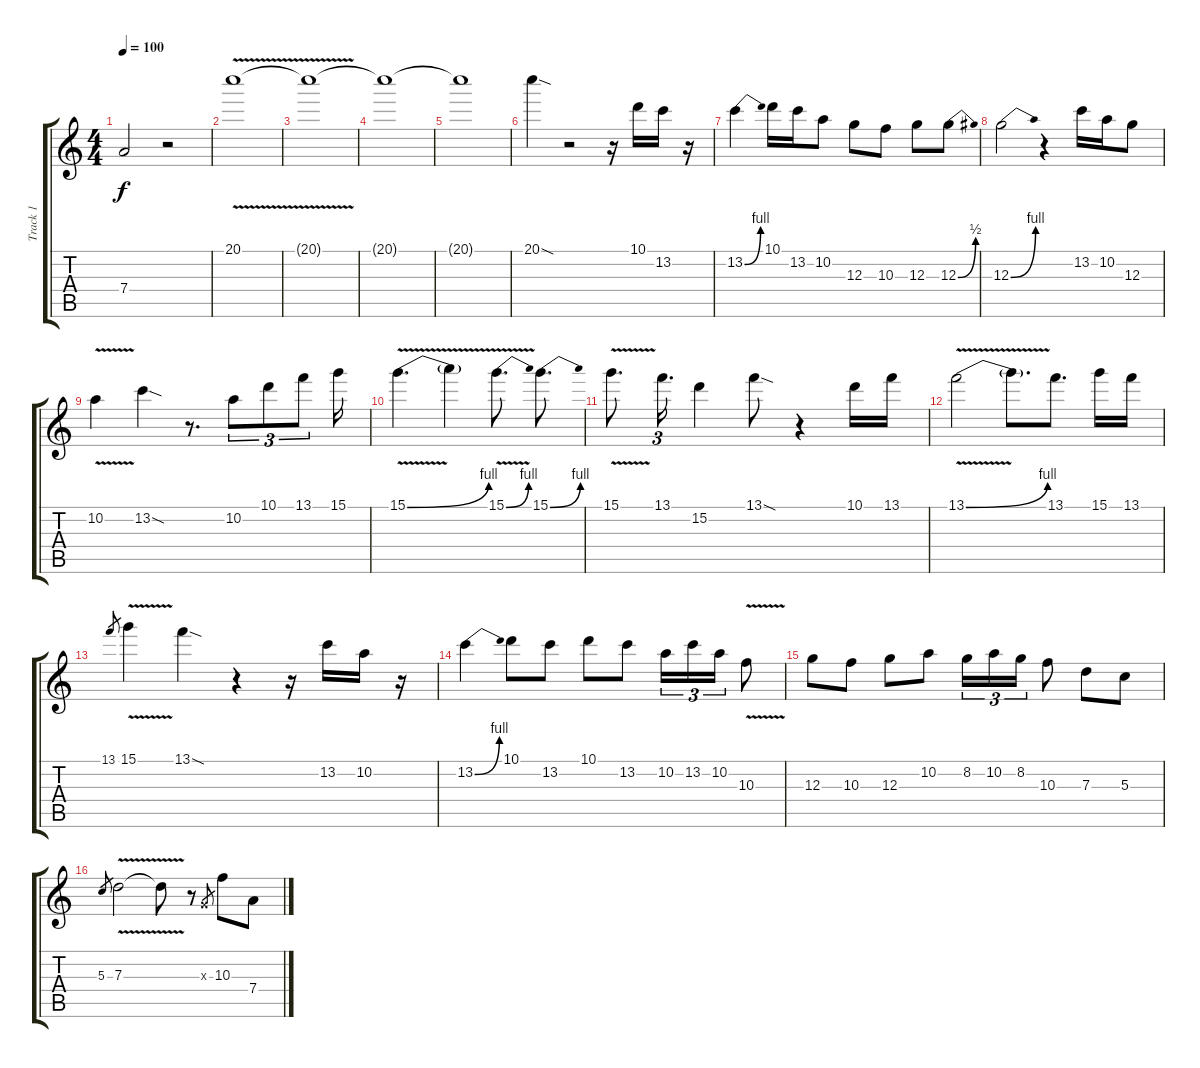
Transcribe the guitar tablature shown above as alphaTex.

\track ("Track 1" "Track 1") {instrument overdrivenguitar}
\staff {score tabs}
\tuning (E4 B3 G3 D3 A2 E2) {hide}
\ts (4 4)
\tempo 100
\clef g2
\ks c
7.4{t}.2{dy f} r.2 |
20.1{v}.1 |
20.1{t}.1 |
20.1{t}.1 |
20.1{t}.1 |
20.1{sod}.4 r.2 r.16 10.1.16 13.2.16 r.16 |
13.2{be (bend 0 0 60 4)}.4 10.1.16 13.2.16 10.2.8 12.3.8 10.3.8 12.3.8 12.3{be (bend 0 0 60 2)}.8 |
12.3{be (bend 0 0 60 4)}.2 r.4 13.2.16 10.2.16 12.3.8 |
10.2{v}.4 13.2{sod}.4 r.8{d} 10.2.8{tu (3 2)} 10.1.8{tu (3 2)} 13.1.8{tu (3 2)} 15.1.16 |
15.1{be (bend 0 0 60 4) v}.4{d} 15.1{t}.4 15.1{be (bend 0 0 60 4) v}.8{d} 15.1{be (bend 0 0 60 4)}.8{d} |
15.1{v}.8{d} 13.1.16{d tu (3 2)} 15.2.4 13.1{sod}.8 r.4 10.1.16 13.1.16 |
13.1{be (bend 0 0 60 4) v}.2 13.1{t}.8{d} 13.1.8{d} 15.1.16 13.1.16 |
13.1.8{gr} 15.1{v}.4 13.1{sod}.4 r.4 r.16 13.2.16 10.2.16 r.16 |
13.2{be (bend 0 0 60 4)}.4 10.1.8 13.2.8 10.1.8 13.2.8 10.2.16{tu (3 2)} 13.2.16{tu (3 2)} 10.2.16{tu (3 2)} 10.3{v}.8 |
12.3.8 10.3.8 12.3.8 10.2.8 8.2.16{tu (3 2)} 10.2.16{tu (3 2)} 8.2.16{tu (3 2)} 10.3.8 7.3.8 5.3.8 |
5.3.8{gr} 7.3{v}.2 7.3{t}.8 r.8 0.3{x}.8{gr} 10.3.8 7.4.8
